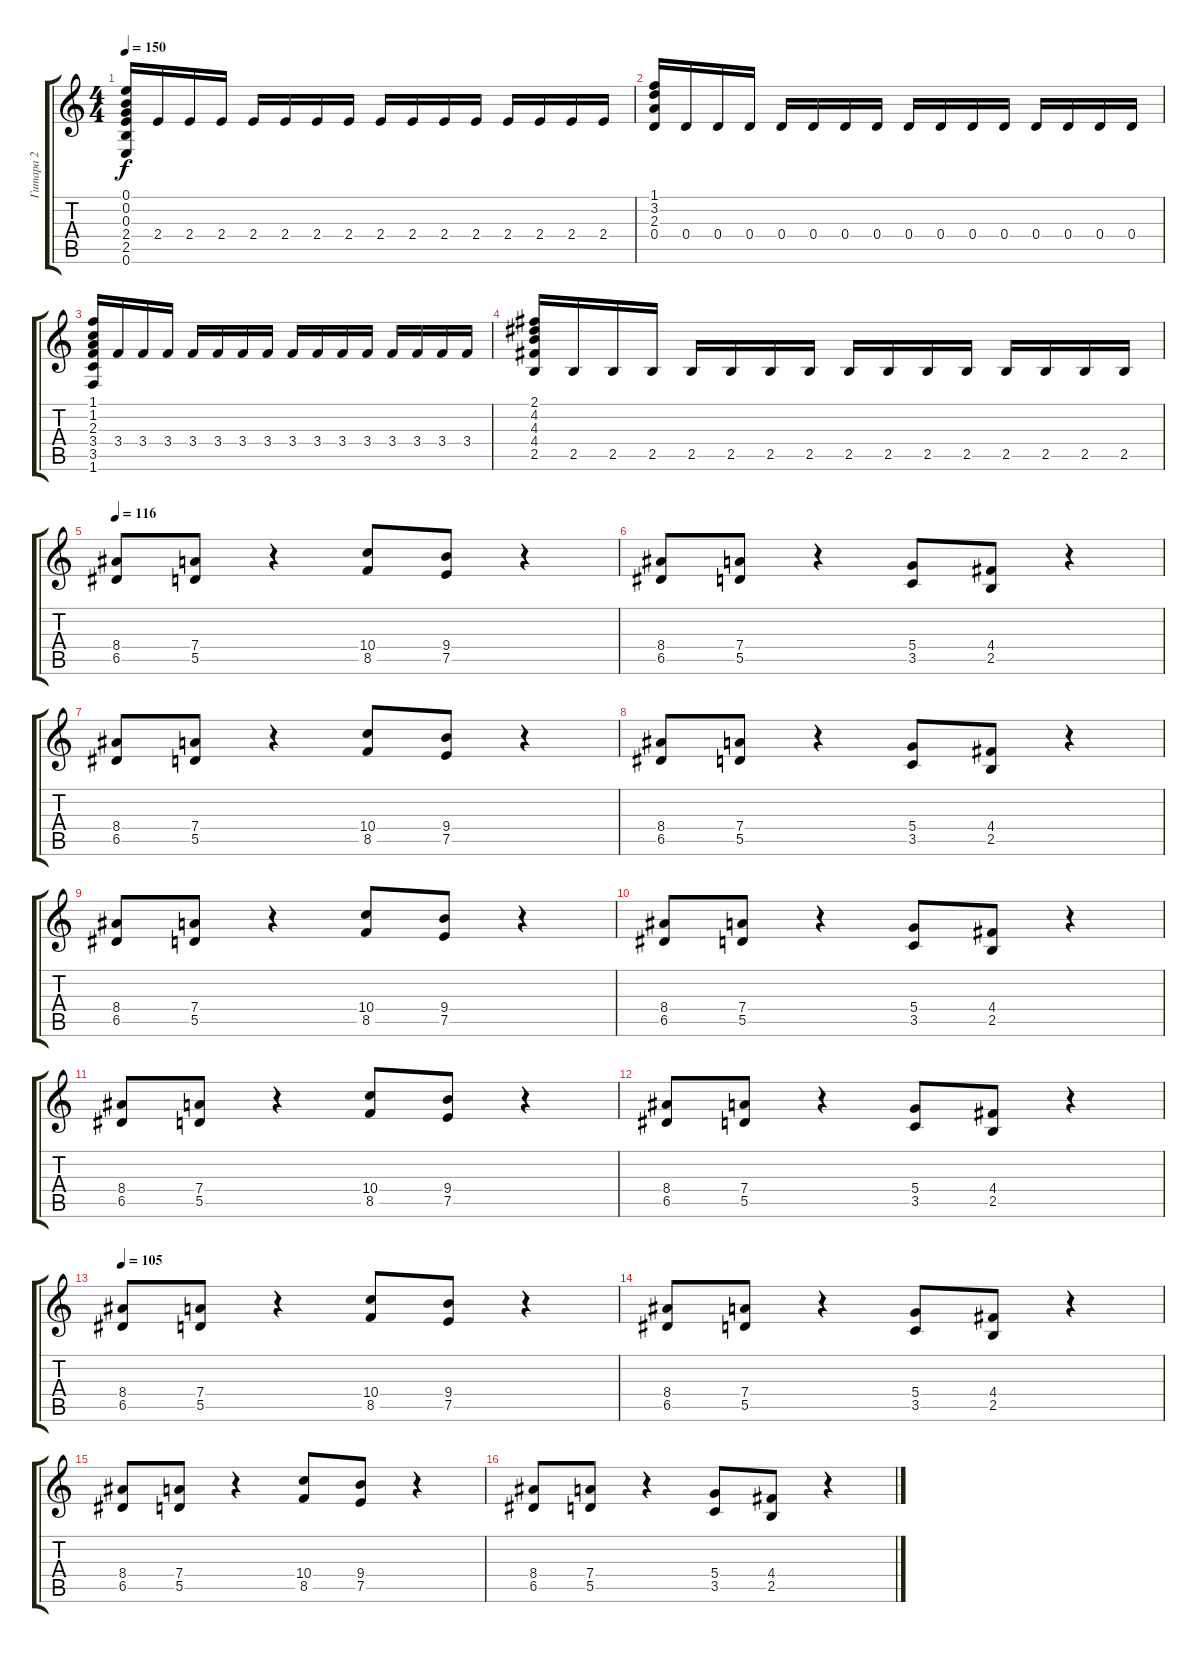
\track ("Гитара 2" "Гитара 2") {instrument electricguitarclean}
\staff {score tabs}
\tuning (E4 B3 G3 D3 A2 E2) {hide}
\ts (4 4)
\tempo 150
\clef g2
\ks c
(0.1 0.2 0.3 2.4 2.5 0.6).16{dy f instrument overdrivenguitar} 2.4.16 2.4.16 2.4.16 2.4.16 2.4.16 2.4.16 2.4.16 2.4.16 2.4.16 2.4.16 2.4.16 2.4.16 2.4.16 2.4.16 2.4.16 |
(1.1 3.2 2.3 0.4).16 0.4.16 0.4.16 0.4.16 0.4.16 0.4.16 0.4.16 0.4.16 0.4.16 0.4.16 0.4.16 0.4.16 0.4.16 0.4.16 0.4.16 0.4.16 |
(1.1 1.2 2.3 3.4 3.5 1.6).16 3.4.16 3.4.16 3.4.16 3.4.16 3.4.16 3.4.16 3.4.16 3.4.16 3.4.16 3.4.16 3.4.16 3.4.16 3.4.16 3.4.16 3.4.16 |
(2.1 4.2 4.3 4.4 2.5).16 2.5.16 2.5.16 2.5.16 2.5.16 2.5.16 2.5.16 2.5.16 2.5.16 2.5.16 2.5.16 2.5.16 2.5.16 2.5.16 2.5.16 2.5.16 |
\tempo 116
(8.4 6.5).8{instrument electricguitarclean} (7.4 5.5).8 r.4 (10.4 8.5).8 (9.4 7.5).8 r.4 |
(8.4 6.5).8 (7.4 5.5).8 r.4 (5.4 3.5).8 (4.4 2.5).8 r.4 |
(8.4 6.5).8 (7.4 5.5).8 r.4 (10.4 8.5).8 (9.4 7.5).8 r.4 |
(8.4 6.5).8 (7.4 5.5).8 r.4 (5.4 3.5).8 (4.4 2.5).8 r.4 |
(8.4 6.5).8 (7.4 5.5).8 r.4 (10.4 8.5).8 (9.4 7.5).8 r.4 |
(8.4 6.5).8 (7.4 5.5).8 r.4 (5.4 3.5).8 (4.4 2.5).8 r.4 |
(8.4 6.5).8 (7.4 5.5).8 r.4 (10.4 8.5).8 (9.4 7.5).8 r.4 |
(8.4 6.5).8 (7.4 5.5).8 r.4 (5.4 3.5).8 (4.4 2.5).8 r.4 |
\tempo 105
(8.4 6.5).8 (7.4 5.5).8 r.4 (10.4 8.5).8 (9.4 7.5).8 r.4 |
(8.4 6.5).8 (7.4 5.5).8 r.4 (5.4 3.5).8 (4.4 2.5).8 r.4 |
(8.4 6.5).8 (7.4 5.5).8 r.4 (10.4 8.5).8 (9.4 7.5).8 r.4 |
(8.4 6.5).8 (7.4 5.5).8 r.4 (5.4 3.5).8 (4.4 2.5).8 r.4
